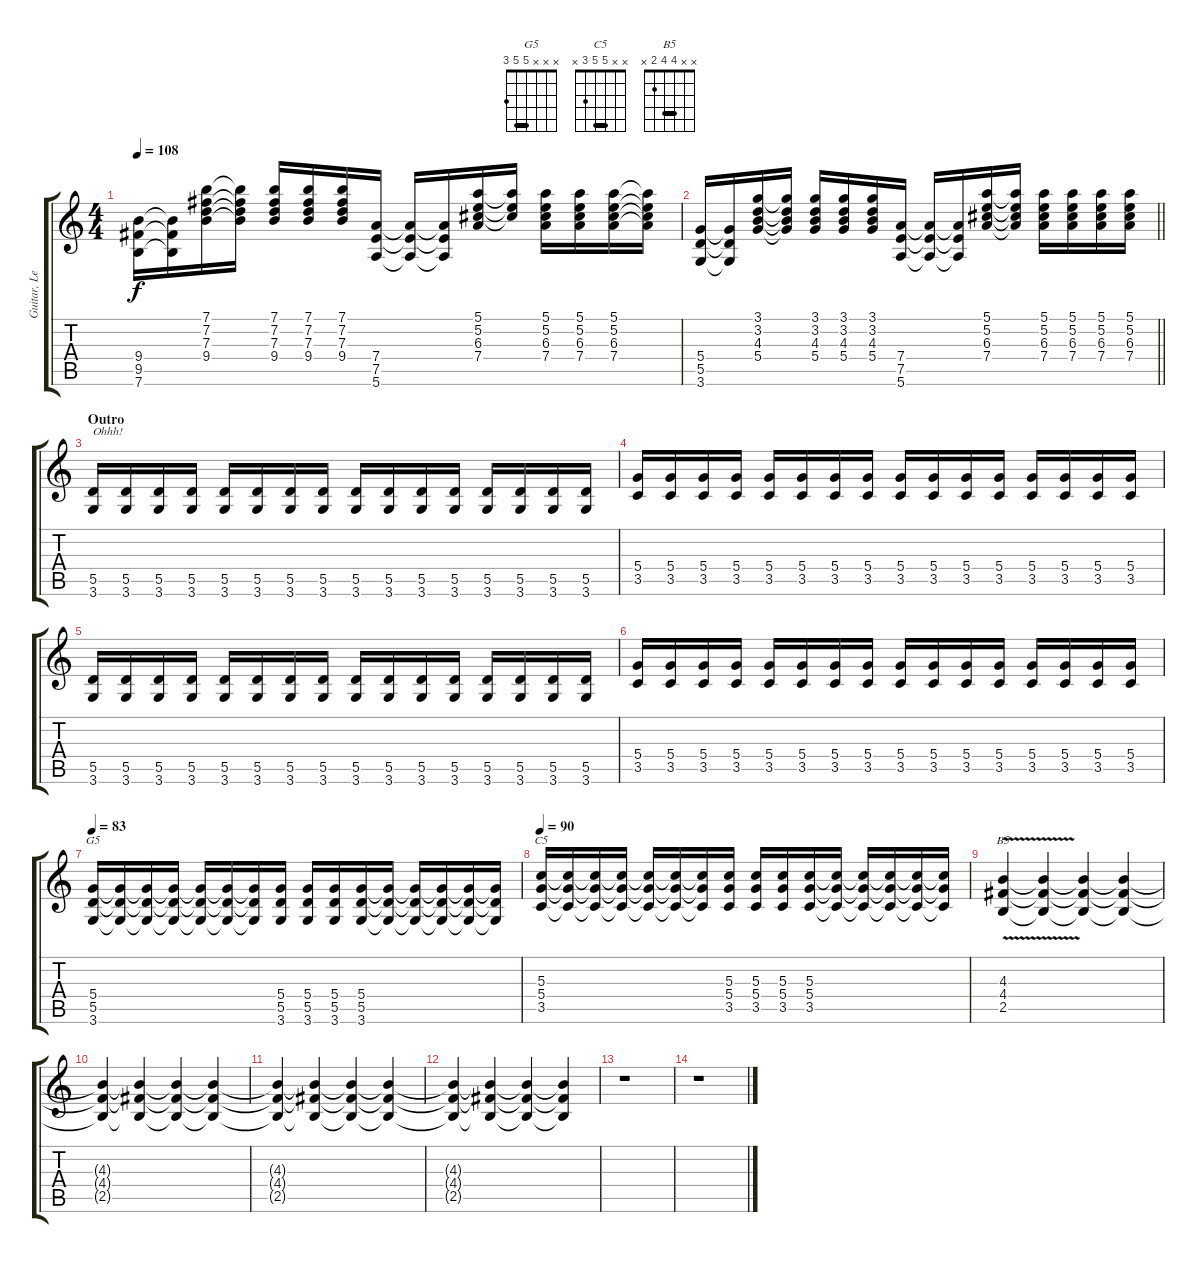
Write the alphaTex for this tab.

\track ("Guitar, Lead (w/Solo)" "Guitar, Le") {instrument overdrivenguitar}
\staff {score tabs}
\tuning (E4 B3 G3 D3 A2 E2) {hide}
\chord ("G5" x x x 5 5 3) {barre 5}
\chord ("C5" x x 5 5 3 x) {barre 5}
\chord ("B5" x x 4 4 2 x) {barre 4}
\ts (4 4)
\tempo 108
\clef g2
\ks c
(9.4 9.5 7.6).16{dy f} (9.4{t} 9.5{t} 7.6{t}).16 (7.1 7.2 7.3 9.4).16 (7.1{t} 7.2{t} 7.3{t} 9.4{t}).16 (7.1 7.2 7.3 9.4).16 (7.1 7.2 7.3 9.4).16 (7.1 7.2 7.3 9.4).16 (7.4 7.5 5.6).16 (7.4{t} 7.5{t} 5.6{t}).16 (7.4{t} 7.5{t} 5.6{t}).16 (5.1 5.2 6.3 7.4).16 (5.1{t} 5.2{t} 6.3{t}).16 (5.1 5.2 6.3 7.4).16 (5.1 5.2 6.3 7.4).16 (5.1 5.2 6.3 7.4).16 (5.1{t} 5.2{t} 6.3{t} 7.4{t}).16 |
\barLineRight lightlight
(5.4 5.5 3.6).16 (5.4{t} 5.5{t} 3.6{t}).16 (3.1 3.2 4.3 5.4).16 (3.1{t} 3.2{t} 4.3{t} 5.4{t}).16 (3.1 3.2 4.3 5.4).16 (3.1 3.2 4.3 5.4).16 (3.1 3.2 4.3 5.4).16 (7.4 7.5 5.6).16 (7.4{t} 7.5{t} 5.6{t}).16 (7.4{t} 7.5{t} 5.6{t}).16 (5.1 5.2 6.3 7.4).16 (5.1{t} 5.2{t} 6.3{t} 7.4{t}).16 (5.1 5.2 6.3 7.4).16 (5.1 5.2 6.3 7.4).16 (5.1 5.2 6.3 7.4).16 (5.1 5.2 6.3 7.4).16 |
\section ("" "Outro")
(5.5 3.6).16{txt "Ohhh!"} (5.5 3.6).16 (5.5 3.6).16 (5.5 3.6).16 (5.5 3.6).16 (5.5 3.6).16 (5.5 3.6).16 (5.5 3.6).16 (5.5 3.6).16 (5.5 3.6).16 (5.5 3.6).16 (5.5 3.6).16 (5.5 3.6).16 (5.5 3.6).16 (5.5 3.6).16 (5.5 3.6).16 |
(5.4 3.5).16 (5.4 3.5).16 (5.4 3.5).16 (5.4 3.5).16 (5.4 3.5).16 (5.4 3.5).16 (5.4 3.5).16 (5.4 3.5).16 (5.4 3.5).16 (5.4 3.5).16 (5.4 3.5).16 (5.4 3.5).16 (5.4 3.5).16 (5.4 3.5).16 (5.4 3.5).16 (5.4 3.5).16 |
(5.5 3.6).16 (5.5 3.6).16 (5.5 3.6).16 (5.5 3.6).16 (5.5 3.6).16 (5.5 3.6).16 (5.5 3.6).16 (5.5 3.6).16 (5.5 3.6).16 (5.5 3.6).16 (5.5 3.6).16 (5.5 3.6).16 (5.5 3.6).16 (5.5 3.6).16 (5.5 3.6).16 (5.5 3.6).16 |
(5.4 3.5).16 (5.4 3.5).16 (5.4 3.5).16 (5.4 3.5).16 (5.4 3.5).16 (5.4 3.5).16 (5.4 3.5).16 (5.4 3.5).16 (5.4 3.5).16 (5.4 3.5).16 (5.4 3.5).16 (5.4 3.5).16 (5.4 3.5).16 (5.4 3.5).16 (5.4 3.5).16 (5.4 3.5).16 |
\tempo 83
(5.4 5.5 3.6).16{ch "G5"} (5.4{t} 5.5{t} 3.6{t}).16 (5.4{t} 5.5{t} 3.6{t}).16 (5.4{t} 5.5{t} 3.6{t}).16 (5.4{t} 5.5{t} 3.6{t}).16 (5.4{t} 5.5{t} 3.6{t}).16 (5.4{t} 5.5{t} 3.6{t}).16 (5.4 5.5 3.6).16 (5.4 5.5 3.6).16 (5.4 5.5 3.6).16 (5.4 5.5 3.6).16 (5.4{t} 5.5{t} 3.6{t}).16 (5.4{t} 5.5{t} 3.6{t}).16 (5.4{t} 5.5{t} 3.6{t}).16 (5.4{t} 5.5{t} 3.6{t}).16 (5.4{t} 5.5{t} 3.6{t}).16 |
\tempo 90
(5.3 5.4 3.5).16{ch "C5"} (5.3{t} 5.4{t} 3.5{t}).16 (5.3{t} 5.4{t} 3.5{t}).16 (5.3{t} 5.4{t} 3.5{t}).16 (5.3{t} 5.4{t} 3.5{t}).16 (5.3{t} 5.4{t} 3.5{t}).16 (5.3{t} 5.4{t} 3.5{t}).16 (5.3 5.4 3.5).16 (5.3 5.4 3.5).16 (5.3 5.4 3.5).16 (5.3 5.4 3.5).16 (5.3{t} 5.4{t} 3.5{t}).16 (5.3{t} 5.4{t} 3.5{t}).16 (5.3{t} 5.4{t} 3.5{t}).16 (5.3{t} 5.4{t} 3.5{t}).16 (5.3{t} 5.4{t} 3.5{t}).16 |
(4.3{v} 4.4{v} 2.5{v}).4{ch "B5"} (4.3{t} 4.4{t} 2.5{t}).4 (4.3{t} 4.4{t} 2.5{t}).4 (4.3{t} 4.4{t} 2.5{t}).4 |
(4.3{t} 4.4{t} 2.5{t}).4 (4.3{t} 4.4{t} 2.5{t}).4 (4.3{t} 4.4{t} 2.5{t}).4 (4.3{t} 4.4{t} 2.5{t}).4 |
(4.3{t} 4.4{t} 2.5{t}).4{volume 0} (4.3{t} 4.4{t} 2.5{t}).4 (4.3{t} 4.4{t} 2.5{t}).4 (4.3{t} 4.4{t} 2.5{t}).4 |
(4.3{t} 4.4{t} 2.5{t}).4 (4.3{t} 4.4{t} 2.5{t}).4 (4.3{t} 4.4{t} 2.5{t}).4 (4.3{t} 4.4{t} 2.5{t}).4 |
r.1 |
r.1
